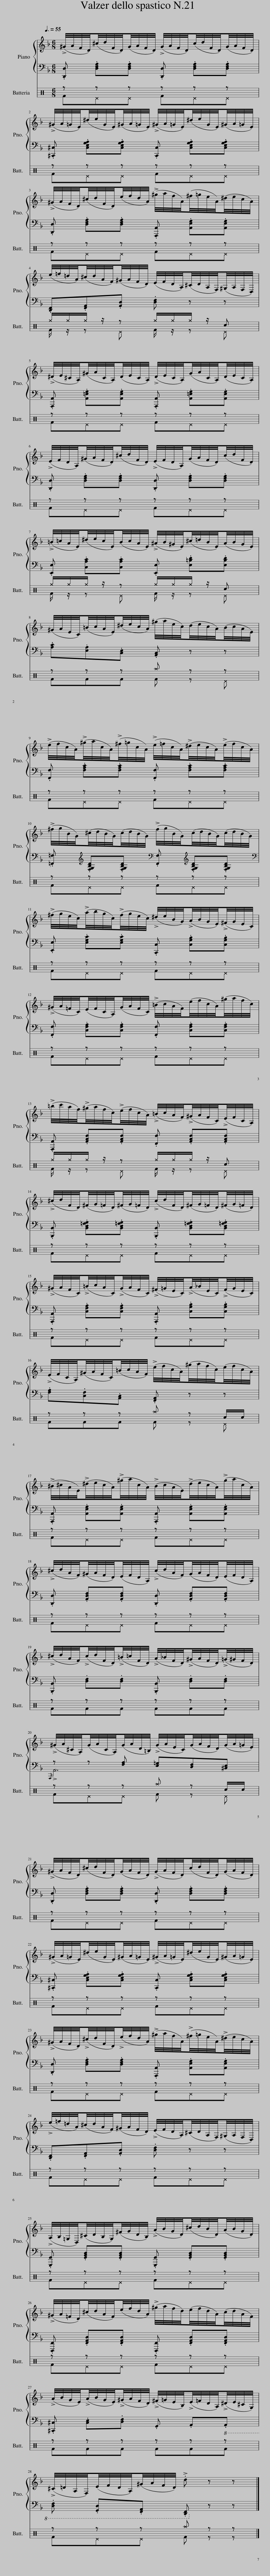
X:1
%%score { 1 | ( 2 3 ) } ( 4 5 )
L:1/8
Q:3/8=55
M:6/8
I:linebreak $
K:F
V:1 treble
V:2 bass
V:3 bass
V:4 perc
K:none
V:5 perc
K:none
V:1
 (!>!^G/4A/4F/4D/4)(^c/4d/4F/4D/4)(G/4A/4F/4D/4) (!>!G/4A/4F/4D/4)(c/4d/4F/4D/4)(G/4A/4F/4D/4) |$ (!>!^G/4A/4=G/4E/4)(^d/4e/4G/4E/4)(^G/4A/4=G/4E/4) (!>!^G/4A/4=G/4E/4)(^d/4e/4G/4E/4)(^G/4A/4=G/4E/4) |$ (!>!^G/4A/4F/4D/4)(^c/4d/4F/4D/4)(e/4f/4d/4A/4) (!>!^g/4a/4f/4A/4)(^f/4=g/4e/4A/4)(^d/4e/4c/4A/4) |$ (e/4=f/4=d/4A/4)(^c/4d/4A/4F/4)(^G/4A/4F/4D/4) (E/4F/4D/4A,/4)(^C/4D/4A,/4F,/4)(^G,/4A,/4F,/4D,/4) |$ (!>!^D/4E/4^C/4A,/4)(^G/4A/4C/4A,/4)(D/4E/4C/4A,/4) (!>!D/4E/4C/4A,/4)(G/4A/4C/4A,/4)(D/4E/4C/4A,/4) |$ %5
 (!>!E/4F/4D/4A,/4)(^G/4A/4F/4D/4)(^c/4d/4F/4D/4) (!>!E/4F/4D/4A,/4)(G/4A/4F/4D/4)(c/4d/4F/4D/4) |$ (!>!=B/4=c/4A/4E/4)(^d/4e/4c/4E/4)(B/4c/4A/4E/4) (!>!^A/4B/4^G/4E/4)(^c/4=d/4B/4E/4)(A/4B/4G/4E/4) |$ (^G/4A/4E/4C/4)(=B/4c/4A/4E/4)(^d/4e/4c/4A/4) (^g/4a/4e/4c/4)(d/4e/4c/4A/4)(B/4c/4A/4E/4) |$ (!>!e/4f/4c/4A/4)(!>!^g/4a/4c/4A/4)(!>!^f/4=g/4c/4A/4) (!>!e/4=f/4c/4A/4)(!>!^d/4e/4c/4A/4)(!>!e/4f/4c/4A/4) |$ (!>!^f/4g/4B/4G/4)(^c/4d/4B/4G/4)(c/4d/4B/4G/4) (!>!f/4g/4B/4G/4)(c/4d/4B/4G/4)(c/4d/4B/4G/4) |$ %10
 (!>!^f/4g/4e/4c/4)(!>!a/4b/4g/4c/4)(!>!f/4g/4e/4c/4) (!>!^d/4e/4B/4G/4)(!>!A/4B/4G/4E/4)(!>!^F/4G/4E/4C/4) |$ (!>!^G/4A/4=F/4C/4)(E/4F/4C/4A,/4)(G/4A/4F/4C/4) (!>!=B/4c/4A/4F/4)(e/4f/4c/4A/4)(^g/4a/4f/4c/4) |$ (!>!=b/4c'/4a/4f/4)(!>!^g/4a/4f/4c/4)(!>!e/4f/4c/4A/4) (!>!=B/4c/4A/4F/4)(!>!^G/4A/4F/4C/4)(!>!E/4F/4C/4A,/4) |$ (!>!^c/4d/4F/4D/4)(^F/4G/4=F/4D/4)(^F/4G/4=F/4D/4) (!>!c/4d/4F/4D/4)(^F/4G/4=F/4D/4)(^F/4G/4=F/4D/4) |$ (!>!^G/4A/4F/4C/4)(!>!=B/4c/4A/4C/4)(!>!G/4A/4F/4C/4) (!>!^F/4=G/4E/4C/4)(!>!A/4_B/4E/4C/4)(!>!F/4G/4E/4C/4) |$ %15
 (!>!E/4F/4C/4A,/4)(^G/4A/4F/4C/4)(=B/4c/4A/4F/4) (!>!e/4f/4c/4A/4)(^g/4a/4f/4c/4)(e/4f/4c/4A/4) |$ (!>!^B/4^c/4A/4E/4)(!>!^d/4e/4c/4A/4)(!>!^g/4a/4c/4A/4) (!>!B/4c/4A/4E/4)(!>!d/4e/4c/4A/4)(!>!g/4a/4c/4A/4) |$ (!>!^c/4d/4A/4F/4)(^G/4A/4F/4D/4)(E/4F/4D/4A,/4) (!>!c/4d/4A/4F/4)(G/4A/4F/4D/4)(E/4F/4D/4A,/4) |$ (!>!^c/4d/4A/4F/4)(!>!c/4d/4F/4D/4)(!>!=B/4=c/4F/4D/4) (!>!A/4_B/4F/4D/4)(!>!^G/4A/4F/4D/4)(!>!=G/4^G/4F/4D/4) |$ (!>!^G/4A/4^C/4A,/4)(G/4A/4C/4A,/4)(G/4A/4D/4=B,/4) (!>!G/4A/4E/4C/4)(G/4A/4F/4D/4)(G/4A/4=G/4E/4) |$ %20
 (!>!^G/4A/4F/4D/4)(^c/4d/4F/4D/4)(G/4A/4F/4D/4) (!>!G/4A/4F/4D/4)(c/4d/4F/4D/4)(G/4A/4F/4D/4) |$ (!>!^G/4A/4=G/4E/4)(^d/4e/4G/4E/4)(^G/4A/4=G/4E/4) (!>!^G/4A/4=G/4E/4)(^d/4e/4G/4E/4)(^G/4A/4=G/4E/4) |$ (!>!^G/4A/4F/4D/4)(!>!^c/4d/4F/4D/4)(!>!e/4f/4d/4A/4) (!>!^g/4a/4f/4A/4)(!>!^f/4=g/4e/4A/4)(!>!^d/4e/4c/4A/4) |$ (!>!e/4=f/4=d/4A/4)(^c/4d/4A/4F/4)(^G/4A/4F/4D/4) (!>!E/4F/4D/4A,/4)(^C/4D/4A,/4F,/4)(^G,/4A,/4F,/4D,/4) |$ (!>!A,/4B,/4=G,/4D,/4)(^C/4D/4B,/4G,/4)(^F/4G/4D/4B,/4) (!>!A/4B/4G/4D/4)(^c/4d/4B/4D/4)(A/4B/4G/4D/4) |$ %25
 (!>!^G/4A/4=F/4D/4)(^c/4d/4A/4F/4)(e/4f/4d/4A/4) (!>!^g/4a/4f/4d/4)(e/4f/4d/4A/4)(c/4d/4A/4F/4) |$ (!>!A/4B/4G/4E/4)(!>!A/4B/4G/4E/4)(!>!^G/4A/4F/4D/4) (!>!^F/4=G/4E/4B,/4)(!>!E/4=F/4D/4A,/4)(!>!^D/4E/4^C/4G,/4) |$ (!>!^C/4=D/4A,/4F,/4)(E/4F/4D/4A,/4)(^G/4A/4F/4D/4) !>!.d z z |] %28
V:2
 .[D,,D,] .[D,F,A,].[D,F,A,] .[D,,D,] .[D,F,A,].[D,F,A,] |$ .[^C,,^C,] .[C,E,G,A,].[C,E,G,A,] .[C,,C,] .[C,E,G,A,].[C,E,G,A,] |$ .[D,,D,] .[D,F,A,].[D,F,A,] .[A,,,A,,] .[A,,E,G,].[A,,E,G,] |$ .[D,,F,,].[F,,A,,].[A,,D,] .[D,F,] z z |$ .[A,,,A,,] .[A,,=E,G,].[A,,E,G,] .[A,,,A,,] .[A,,=E,G,].[A,,E,G,] |$ %5
 .[D,,D,] .[D,F,A,].[D,F,A,] .[D,,D,] .[D,F,A,].[D,F,A,] |$ .[E,,E,] .[C,A,C].[C,A,C] .[E,,E,] .[E,=B,D].[E,B,D] |$ .[A,C].[E,A,].[C,E,] .[A,,C,] z z |$ .[F,,F,] .[F,A,C].[F,A,C] .[F,,F,] .[F,A,C].[F,A,C] |$ .[=F,,=F,][K:treble] .[F,G,B,D].[F,G,B,D][K:bass] .[F,,F,][K:treble] .[F,G,B,D].[F,G,B,D] |$ %10
[K:bass] .[E,,E,] .[E,G,C].[E,G,C] .[C,,C,] .[C,G,B,].[C,G,B,] |$ .[F,,F,] .[C,F,A,].[C,F,A,] .[F,,F,] .[C,F,A,].[C,F,A,] |$ .[A,,,A,,] .[A,,C,F,].[A,,C,F,] .[F,,F,] .[A,,C,F,].[A,,C,F,] |$ .[B,,,B,,] .[B,,D,=F,G,].[B,,D,=F,G,] .[B,,,B,,] .[B,,D,=F,G,].[B,,D,=F,G,] |$ .[A,,,A,,] .[C,F,A,].[C,F,A,] .[A,,,A,,] .[C,G,B,].[C,G,B,] |$ %15
 .[F,A,].[C,F,].[A,,C,] .[F,,A,,] z z |$ .[A,,,A,,] .[A,,E,G,].[A,,E,G,] .[A,,,A,,] .[A,,E,G,].[A,,E,G,] |$ .[D,,D,] .[A,,D,F,].[A,,D,F,] .[D,,D,] .[A,,D,F,].[A,,D,F,] |$ .[B,,,B,,] .[D,F,].[D,F,] .[B,,,B,,] .[D,F,].[D,F,] |$ z z [F,A,] [E,=G,][D,F,][^C,E,] |$ %20
 .[D,,D,] .[D,F,A,].[D,F,A,] .[D,,D,] .[D,F,A,].[D,F,A,] |$ .[^C,,^C,] .[C,E,G,A,].[C,E,G,A,] .[C,,C,] .[C,E,G,A,].[C,E,G,A,] |$ .[D,,D,] .[D,F,A,].[D,F,A,] .[A,,,A,,] .[A,,E,G,].[A,,E,G,] |$ .[D,,F,,].[F,,A,,].[A,,D,] .[D,F,] z z |$ .[G,,,G,,] .[G,,B,,D,].[G,,B,,D,] .[G,,,G,,] .[G,,B,,D,].[G,,B,,D,] |$ %25
 .[F,,,F,,] .[F,,A,,D,].[F,,A,,D,] .[F,,,F,,] .[F,,A,,D,].[F,,A,,D,] |$ .[^C,,^C,] .[C,E,].[D,F,] .G,, .A,,!8vb(!.A,,, |$ .[D,,F,,] .[G,,,D,,].[F,,,A,,,] .[D,,,F,,,]!8vb)! z z |] %28
V:3
 x6 |$ x6 |$ x6 |$ x6 |$ x6 |$ %5
 x6 |$ x6 |$ x6 |$ x6 |$ x[K:treble] x2[K:bass] x[K:treble] x2 |$ %10
[K:bass] x6 |$ x6 |$ x6 |$ x6 |$ x6 |$ %15
 x6 |$ x6 |$ x6 |$ x6 |${/A,,,} !>!A,,6 |$ %20
 x6 |$ x6 |$ x6 |$ x6 |$ x6 |$ %25
 x6 |$ x5!8vb(! x |$ x4!8vb)! x2 |] %28
V:4
[K:C] z z z z z z |$ z z z z z z |$ z z z z z z |$ ^g/^g/^g/ z/ z ^g/^g/^g/ z/ c |$ z z z z z z |$ %5
 z z z z z z |$ ^g/^g/^g/ z/ z ^g/^g/^g/ z/ c |$ z z z ^a z z |$ z z z z z z |$ z z z z z z |$ %10
 z z z z z z |$ z z z z z z |$ ^g/^g/^g/ z/ z ^g/^g/^g/ z/ c |$ z z z z z z |$ z z z z z z |$ %15
 z z z ^a z c/c/ |$ z z z z z z |$ z z z z z z |$ z z z z z z |$ z z z ^a z c/c/ |$ %20
 z z z z z z |$ z z z z z z |$ z z z z z z |$ z z z z z z |$ z z z z z z |$ %25
 z z z z z z |$ z z z z z z |$ z z z ^a z z |] %28
V:5
[K:C] F^D^D F^D^D |$ F^D^D F^D^D |$ F^D^D F^D^D |$ F/ z/ z ^D F/ z/ z ^D |$ F^D^D F^D^D |$ %5
 F^D^D F^D^D |$ F/ z/ z ^D F/ z/ z ^D |$ FFF F z ^D |$ F^D^D F^D^D |$ F^D^D F^D^D |$ %10
 F^D^D F^D^D |$ F^D^D F^D^D |$ F/ z/ z ^D F/ z/ z ^D |$ F^D^D F^D^D |$ F^D^D F^D^D |$ %15
 FFF F z ^D |$ F^D^D F^D^D |$ F^D^D F^D^D |$ FFF FFF |$ F^D^D F z ^D |$ %20
 F^D^D F^D^D |$ F^D^D F^D^D |$ F^D^D F^D^D |$ F^D^D F^D^D |$ F^D^D F^D^D |$ %25
 F^D^D F^D^D |$ FFF FFF |$ F^D^D F z z |] %28
